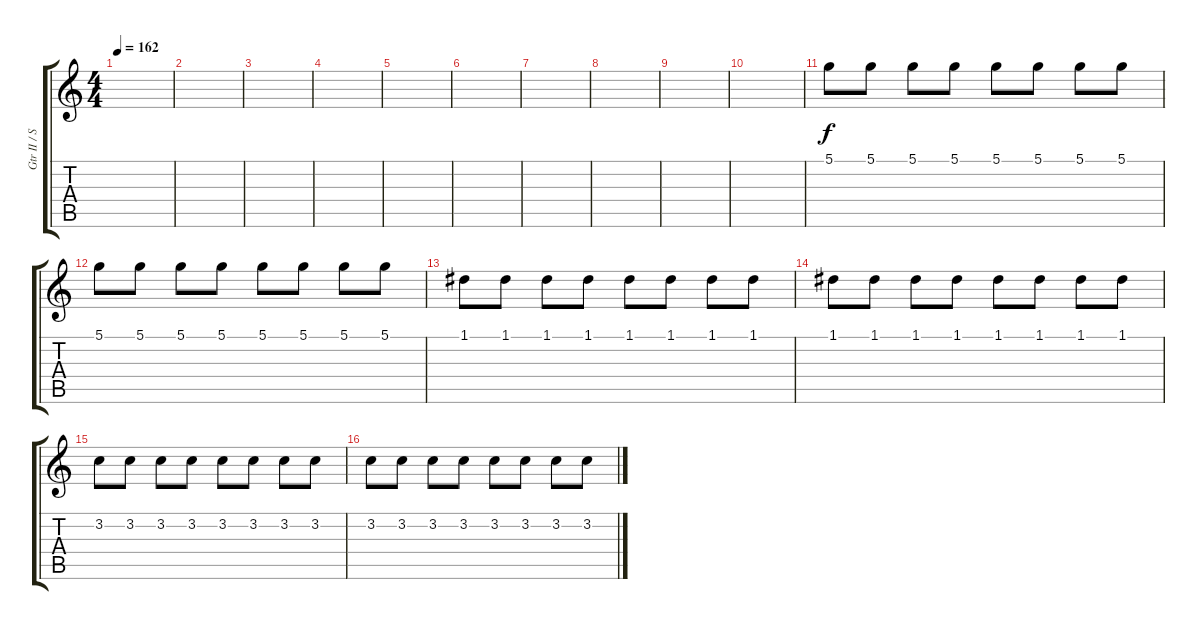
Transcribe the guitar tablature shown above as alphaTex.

\track ("Gtr II / Strings" "Gtr II / S") {instrument distortionguitar}
\staff {score tabs}
\tuning (D4 A3 F3 C3 G2 C2) {hide}
\ts (4 4)
\tempo 162
\clef g2
\ks c
|
|
|
|
|
|
|
|
|
|
5.1.8 5.1.8 5.1.8 5.1.8 5.1.8 5.1.8 5.1.8 5.1.8 |
5.1.8 5.1.8 5.1.8 5.1.8 5.1.8 5.1.8 5.1.8 5.1.8 |
1.1.8 1.1.8 1.1.8 1.1.8 1.1.8 1.1.8 1.1.8 1.1.8 |
1.1.8 1.1.8 1.1.8 1.1.8 1.1.8 1.1.8 1.1.8 1.1.8 |
3.2.8 3.2.8 3.2.8 3.2.8 3.2.8 3.2.8 3.2.8 3.2.8 |
3.2.8 3.2.8 3.2.8 3.2.8 3.2.8 3.2.8 3.2.8 3.2.8
